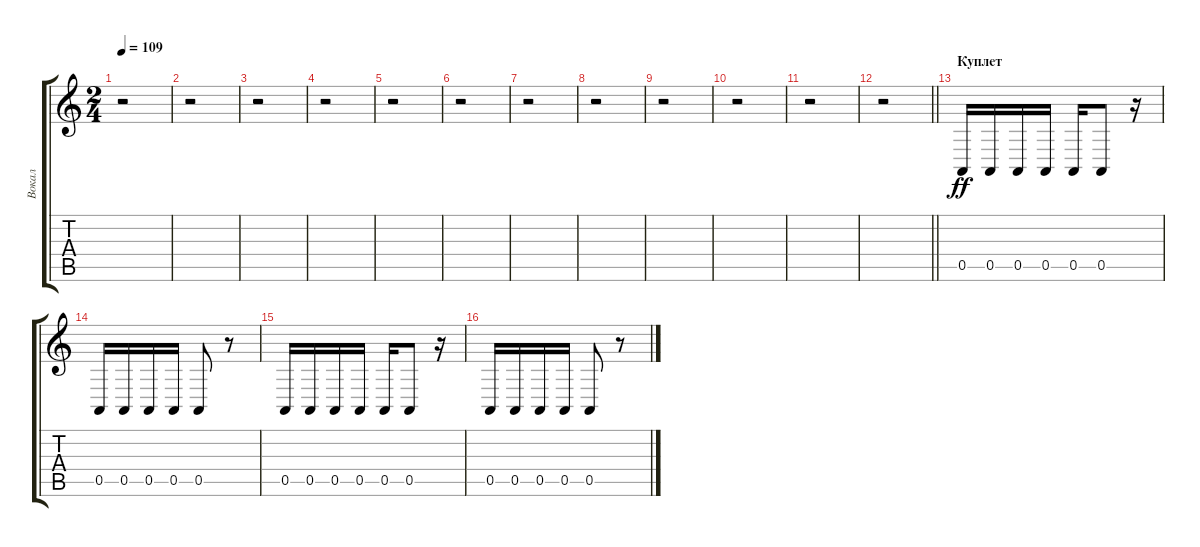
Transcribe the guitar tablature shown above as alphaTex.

\track ("Вокал" "Вокал") {instrument tenorsax}
\staff {score tabs}
\tuning (E4 B3 G3 D3 A2 E2) {hide}
\ts (2 4)
\tempo 109
\clef g2
\ks c
r.2{dy ff} |
r.2 |
r.2 |
r.2 |
r.2 |
r.2 |
r.2 |
r.2 |
r.2 |
r.2 |
r.2 |
\barLineRight lightlight
r.2 |
\section ("" "Куплет")
0.5.16 0.5.16 0.5.16 0.5.16 0.5.16 0.5.8 r.16 |
0.5.16 0.5.16 0.5.16 0.5.16 0.5.8 r.8 |
0.5.16 0.5.16 0.5.16 0.5.16 0.5.16 0.5.8 r.16 |
0.5.16 0.5.16 0.5.16 0.5.16 0.5.8 r.8
